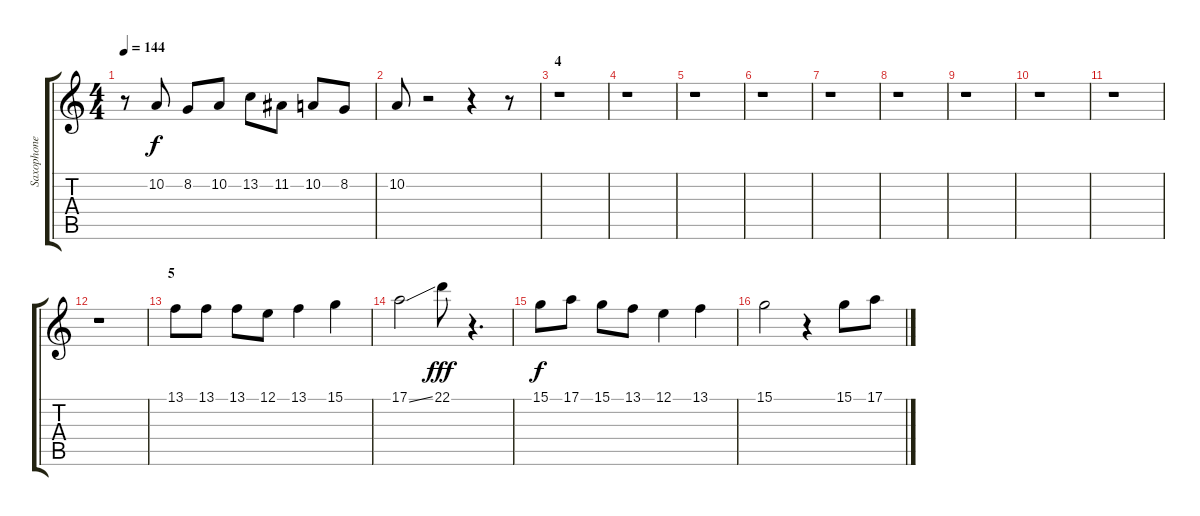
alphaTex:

\track ("Saxophone" "Saxophone") {instrument altosax}
\staff {score tabs}
\tuning (E4 B3 G3 D3 A2 E2) {hide}
\ts (4 4)
\tempo 144
\clef g2
\ks c
r.8{dy f} 10.2.8 8.2.8 10.2.8 13.2.8 11.2.8 10.2.8 8.2.8 |
10.2.8 r.2 r.4 r.8 |
\section ("" "4")
r.1 |
r.1 |
r.1 |
r.1 |
r.1 |
r.1 |
r.1 |
r.1 |
r.1 |
r.1 |
\section ("" "5")
13.1.8 13.1.8 13.1.8 12.1.8 13.1.4 15.1.4 |
17.1{ss}.2 22.1.8{dy fff} r.4{d} |
15.1.8{dy f} 17.1.8 15.1.8 13.1.8 12.1.4 13.1.4 |
15.1.2 r.4 15.1.8 17.1.8
